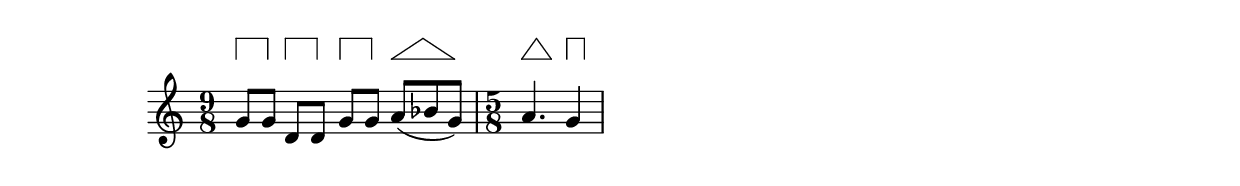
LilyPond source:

%% Do not edit this file; it is auto-generated from LSR http://lsr.dsi.unimi.it
%% This file is in the public domain.
%% Tags: rhythms
\version "2.11.35"

\header { texidoc = "
The Scheme function @code{set-time-signature}, in combination with the
Measure grouping engraver,  it will create MeasureGrouping signs.  Such
signs ease reading rhythmically complex modern music.  In the following
example, the 9/8 measure is subdivided in 2, 2, 2 and 3.  This is
passed to @code{set-time-signature} as the third argument @code{(2 2 2
3)}
% begin verbatim

" }

\score {
  \relative c'' {
    #(set-time-signature 9 8 '(2 2 2 3))
    g8[ g] d[ d] g[ g] a8[( bes g]) |
    #(set-time-signature 5 8 '(3 2))
    a4. g4
  }
  \layout {
    \context {
      \Staff
      \consists "Measure_grouping_engraver"
    }
  }
}

